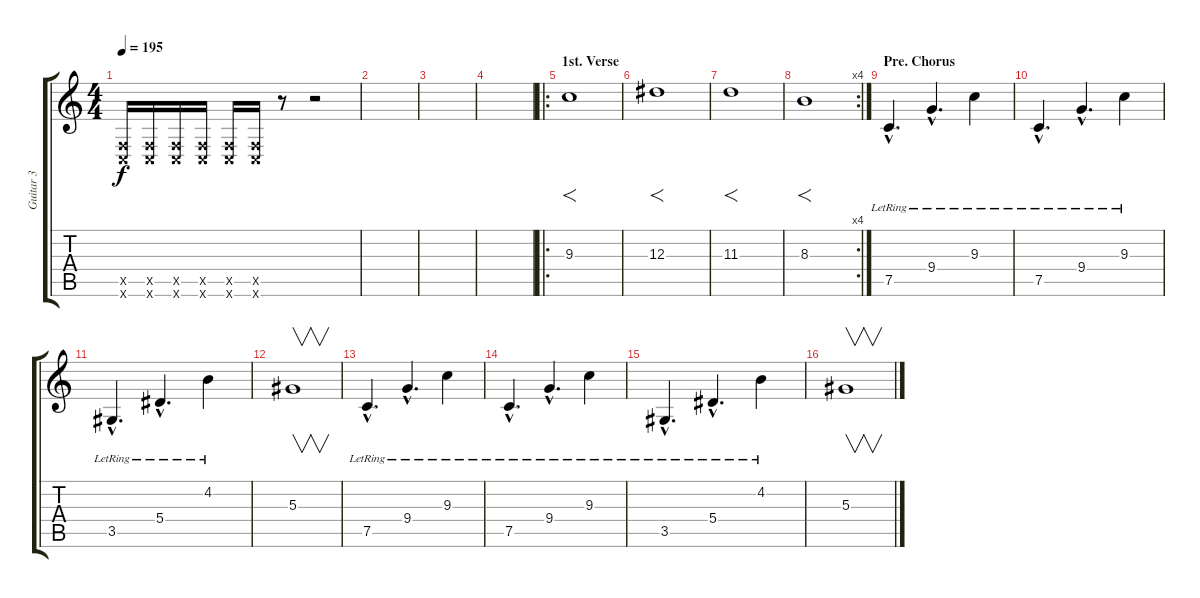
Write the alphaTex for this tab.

\track ("Guitar 3" "Guitar 3") {instrument distortionguitar}
\staff {score tabs}
\tuning (C4 G3 Eb3 Bb2 F2 C2) {hide}
\ts (4 4)
\tempo 195
\clef g2
\ks c
(0.5{x} 0.6{x}).16{dy f} (0.5{x} 0.6{x}).16 (0.5{x} 0.6{x}).16 (0.5{x} 0.6{x}).16 (0.5{x} 0.6{x}).16 (0.5{x} 0.6{x}).16 r.8 r.2 |
|
|
|
\ro
\section ("" "1st. Verse")
9.3.1{f} |
12.3.1{f} |
11.3.1{f} |
\rc 4
8.3.1{f} |
\section ("" "Pre. Chorus")
7.5{hac lr}.4{d} 9.4{hac lr}.4{d} 9.3{lr}.4 |
7.5{hac lr}.4{d} 9.4{hac lr}.4{d} 9.3{lr}.4 |
3.5{hac lr}.4{d} 5.4{hac lr}.4{d} 4.2{lr}.4 |
5.3.1{v} |
7.5{hac lr}.4{d} 9.4{hac lr}.4{d} 9.3{lr}.4 |
7.5{hac lr}.4{d} 9.4{hac lr}.4{d} 9.3{lr}.4 |
3.5{hac lr}.4{d} 5.4{hac lr}.4{d} 4.2{lr}.4 |
5.3.1{v}
